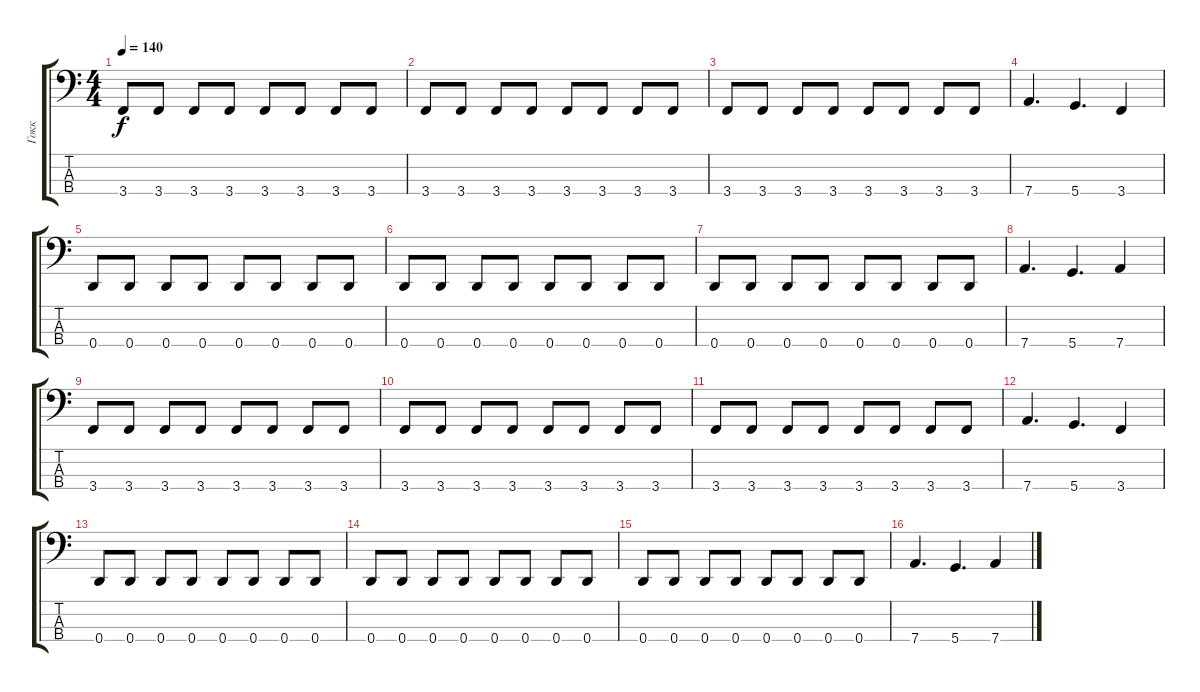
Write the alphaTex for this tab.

\track ("Гокк" "Гокк") {instrument electricbasspick}
\staff {score tabs}
\tuning (G2 D2 A1 D1) {hide}
\ts (4 4)
\tempo 140
\clef f4
\ks c
3.4.8{dy f} 3.4.8 3.4.8 3.4.8 3.4.8 3.4.8 3.4.8 3.4.8 |
3.4.8 3.4.8 3.4.8 3.4.8 3.4.8 3.4.8 3.4.8 3.4.8 |
3.4.8 3.4.8 3.4.8 3.4.8 3.4.8 3.4.8 3.4.8 3.4.8 |
7.4.4{d} 5.4.4{d} 3.4.4 |
0.4.8 0.4.8 0.4.8 0.4.8 0.4.8 0.4.8 0.4.8 0.4.8 |
0.4.8 0.4.8 0.4.8 0.4.8 0.4.8 0.4.8 0.4.8 0.4.8 |
0.4.8 0.4.8 0.4.8 0.4.8 0.4.8 0.4.8 0.4.8 0.4.8 |
7.4.4{d} 5.4.4{d} 7.4.4 |
3.4.8 3.4.8 3.4.8 3.4.8 3.4.8 3.4.8 3.4.8 3.4.8 |
3.4.8 3.4.8 3.4.8 3.4.8 3.4.8 3.4.8 3.4.8 3.4.8 |
3.4.8 3.4.8 3.4.8 3.4.8 3.4.8 3.4.8 3.4.8 3.4.8 |
7.4.4{d} 5.4.4{d} 3.4.4 |
0.4.8 0.4.8 0.4.8 0.4.8 0.4.8 0.4.8 0.4.8 0.4.8 |
0.4.8 0.4.8 0.4.8 0.4.8 0.4.8 0.4.8 0.4.8 0.4.8 |
0.4.8 0.4.8 0.4.8 0.4.8 0.4.8 0.4.8 0.4.8 0.4.8 |
7.4.4{d} 5.4.4{d} 7.4.4
